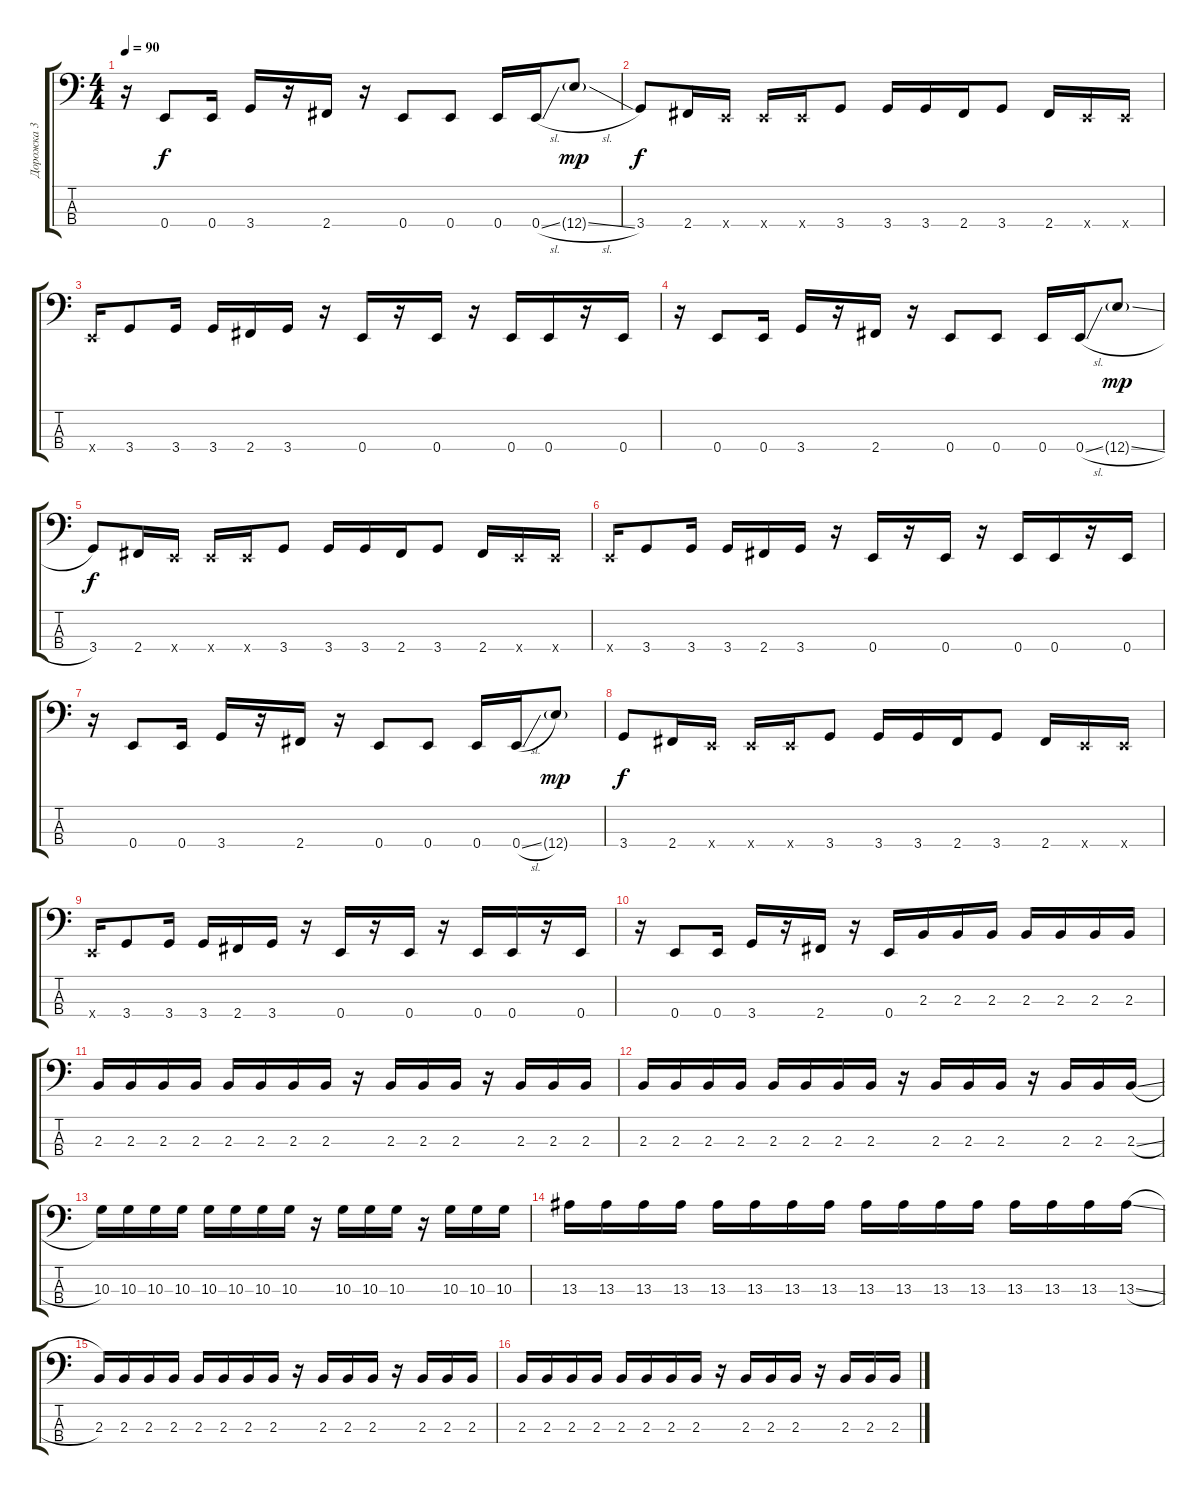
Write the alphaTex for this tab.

\track ("Дорожка 3" "Дорожка 3") {instrument electricbassfinger}
\staff {score tabs}
\tuning (G2 D2 A1 E1) {hide}
\ts (4 4)
\tempo 90
\clef f4
\ks c
r.16{dy f} 0.4.8 0.4.16 3.4.16 r.16 2.4.16 r.16 0.4.8 0.4.8 0.4.16 0.4{sl}.16 12.4{sl g}.8{dy mp} |
3.4.8{dy f} 2.4.16 0.4{x}.16 0.4{x}.16 0.4{x}.16 3.4.8 3.4.16 3.4.16 2.4.16 3.4.8 2.4.16 0.4{x}.16 0.4{x}.16 |
0.4{x}.16 3.4.8 3.4.16 3.4.16 2.4.16 3.4.16 r.16 0.4.16 r.16 0.4.16 r.16 0.4.16 0.4.16 r.16 0.4.16 |
r.16 0.4.8 0.4.16 3.4.16 r.16 2.4.16 r.16 0.4.8 0.4.8 0.4.16 0.4{sl}.16 12.4{sl g}.8{dy mp} |
3.4.8{dy f} 2.4.16 0.4{x}.16 0.4{x}.16 0.4{x}.16 3.4.8 3.4.16 3.4.16 2.4.16 3.4.8 2.4.16 0.4{x}.16 0.4{x}.16 |
0.4{x}.16 3.4.8 3.4.16 3.4.16 2.4.16 3.4.16 r.16 0.4.16 r.16 0.4.16 r.16 0.4.16 0.4.16 r.16 0.4.16 |
r.16 0.4.8 0.4.16 3.4.16 r.16 2.4.16 r.16 0.4.8 0.4.8 0.4.16 0.4{sl}.16 12.4{g}.8{dy mp} |
3.4.8{dy f} 2.4.16 0.4{x}.16 0.4{x}.16 0.4{x}.16 3.4.8 3.4.16 3.4.16 2.4.16 3.4.8 2.4.16 0.4{x}.16 0.4{x}.16 |
0.4{x}.16 3.4.8 3.4.16 3.4.16 2.4.16 3.4.16 r.16 0.4.16 r.16 0.4.16 r.16 0.4.16 0.4.16 r.16 0.4.16 |
r.16 0.4.8 0.4.16 3.4.16 r.16 2.4.16 r.16 0.4.16 2.3.16 2.3.16 2.3.16 2.3.16 2.3.16 2.3.16 2.3.16 |
2.3.16 2.3.16 2.3.16 2.3.16 2.3.16 2.3.16 2.3.16 2.3.16 r.16 2.3.16 2.3.16 2.3.16 r.16 2.3.16 2.3.16 2.3.16 |
2.3.16 2.3.16 2.3.16 2.3.16 2.3.16 2.3.16 2.3.16 2.3.16 r.16 2.3.16 2.3.16 2.3.16 r.16 2.3.16 2.3.16 2.3{sl}.16 |
10.3.16 10.3.16 10.3.16 10.3.16 10.3.16 10.3.16 10.3.16 10.3.16 r.16 10.3.16 10.3.16 10.3.16 r.16 10.3.16 10.3.16 10.3.16 |
13.3.16 13.3.16 13.3.16 13.3.16 13.3.16 13.3.16 13.3.16 13.3.16 13.3.16 13.3.16 13.3.16 13.3.16 13.3.16 13.3.16 13.3.16 13.3{sl}.16 |
2.3.16 2.3.16 2.3.16 2.3.16 2.3.16 2.3.16 2.3.16 2.3.16 r.16 2.3.16 2.3.16 2.3.16 r.16 2.3.16 2.3.16 2.3.16 |
2.3.16 2.3.16 2.3.16 2.3.16 2.3.16 2.3.16 2.3.16 2.3.16 r.16 2.3.16 2.3.16 2.3.16 r.16 2.3.16 2.3.16 2.3{sl}.16
